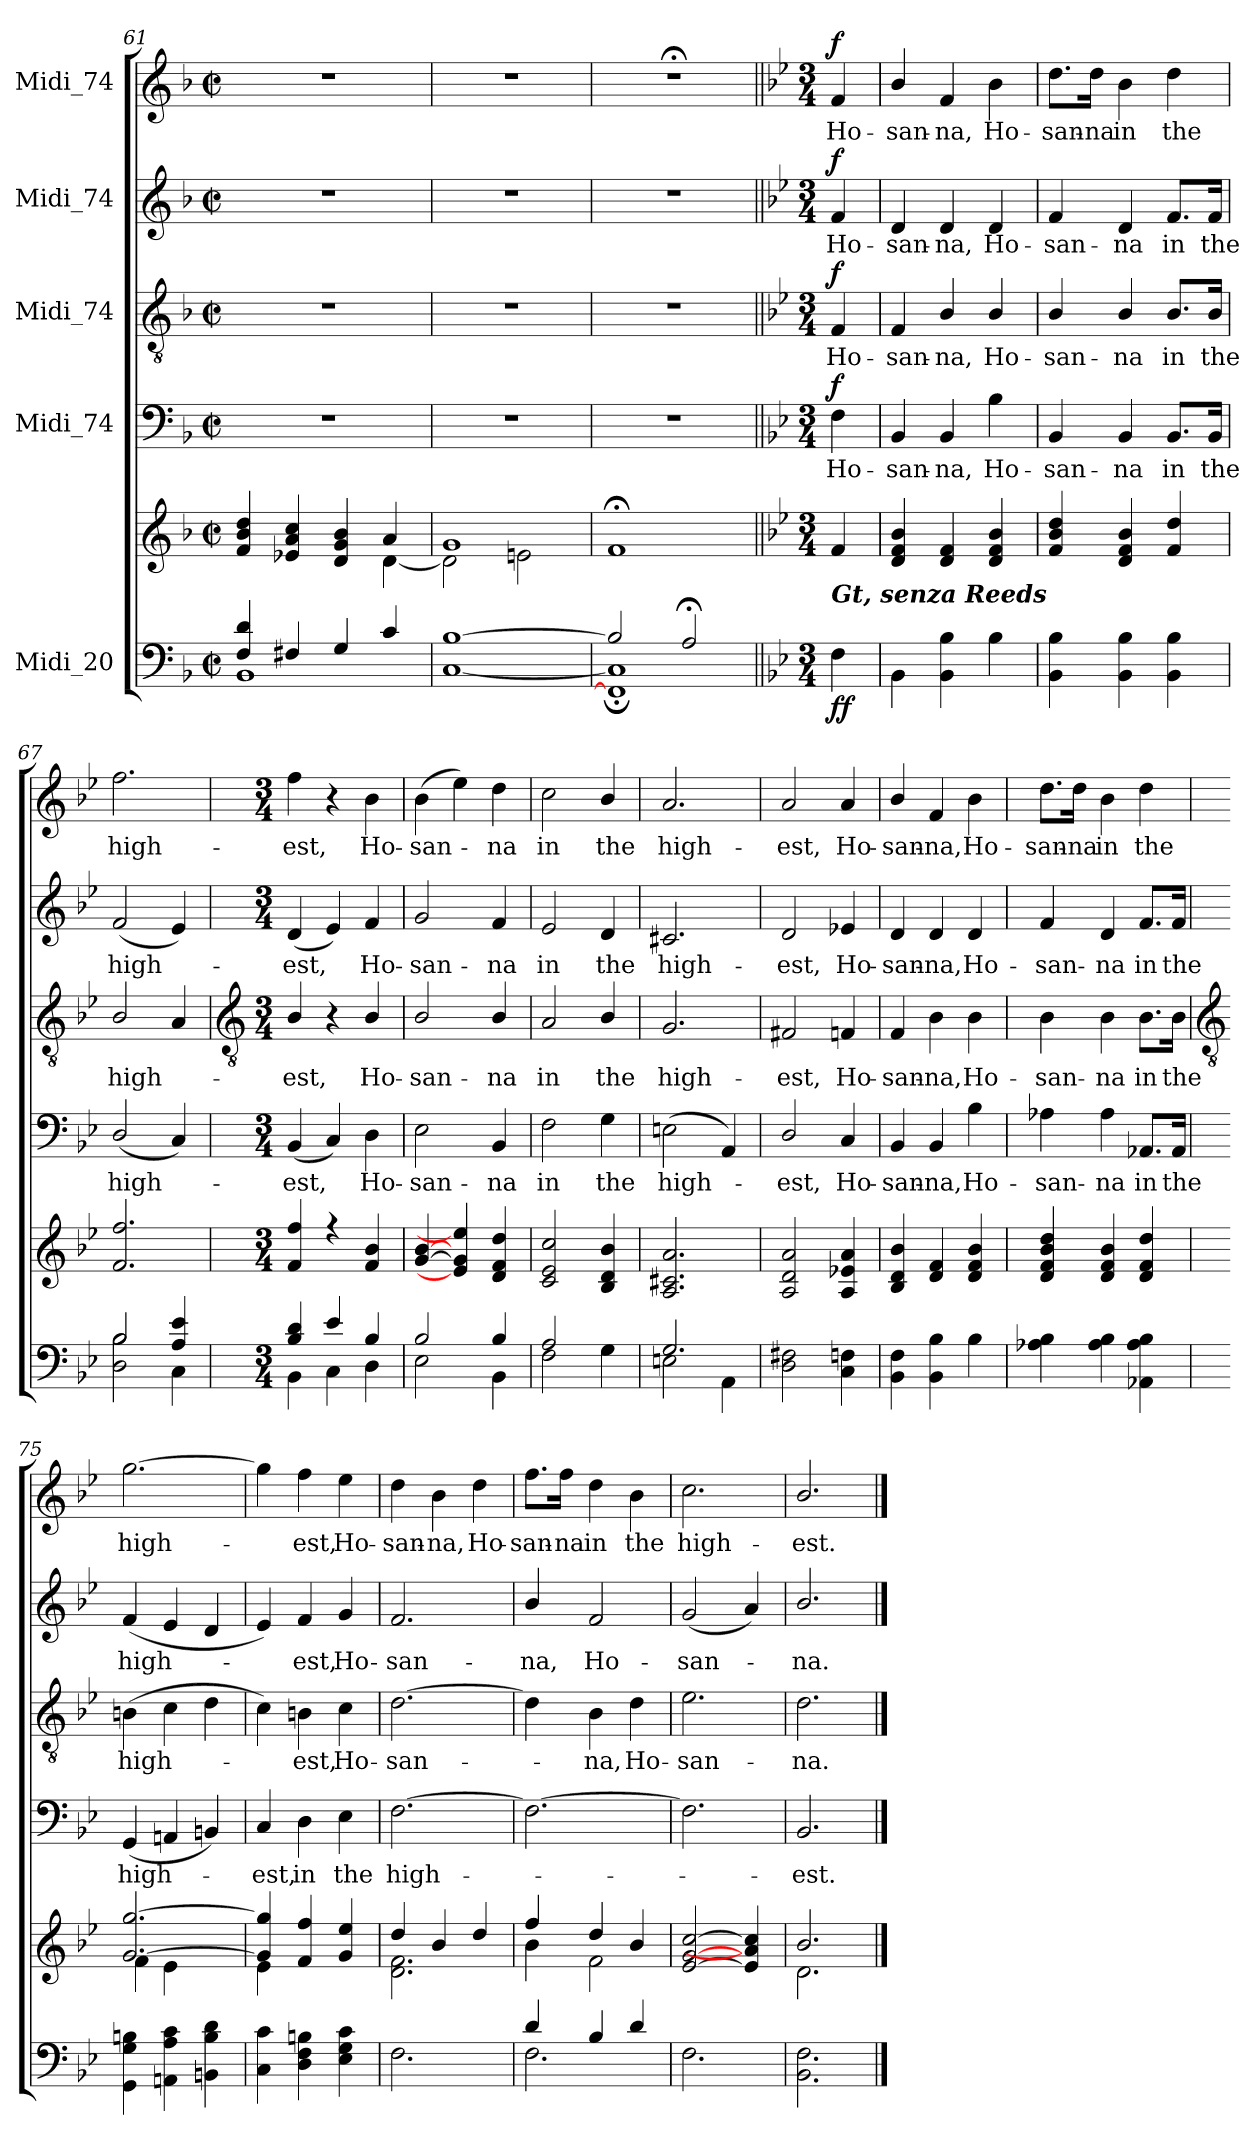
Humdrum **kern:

**kern	**kern	**dynam	**kern	**text	**dynam	**kern	**text	**dynam	**kern	**text	**dynam	**kern	**text	**dynam
*part5	*part5	*part5	*part4	*part4	*part4	*part3	*part3	*part3	*part2	*part2	*part2	*part1	*part1	*part1
*staff6	*staff5	*staff5/6	*staff4	*staff4	*staff4	*staff3	*staff3	*staff3	*staff2	*staff2	*staff2	*staff1	*staff1	*staff1
*I"Midi_20	*	*	*I"Midi_74	*	*	*I"Midi_74	*	*	*I"Midi_74	*	*	*I"Midi_74	*	*
!!LO:LB:g=z
*clefF4	*clefG2	*	*clefF4	*	*	*clefGv2	*	*	*clefG2	*	*	*clefG2	*	*
*k[b-]	*k[b-]	*	*k[b-]	*	*	*k[b-]	*	*	*k[b-]	*	*	*k[b-]	*	*
*F:	*F:	*	*F:	*	*	*F:	*	*	*F:	*	*	*F:	*	*
*M2/2	*M2/2	*	*M2/2	*	*	*M2/2	*	*	*M2/2	*	*	*M2/2	*	*
*met(c|)	*met(c|)	*	*met(c|)	*	*	*met(c|)	*	*	*met(c|)	*	*	*met(c|)	*	*
=61	=61	=61	=61	=61	=61	=61	=61	=61	=61	=61	=61	=61	=61	=61
*^	*^	*	*	*	*	*	*	*	*	*	*	*	*	*
4F/ 4d/	1BB-\	4f 4b- 4dd	2.ryy	.	1r	.	.	1r	.	.	1r	.	.	1r	.	.
4F#X/	.	4e-X 4a 4cc	.	.	.	.	.	.	.	.	.	.	.	.	.	.
4G/	.	4d 4g 4b-	.	.	.	.	.	.	.	.	.	.	.	.	.	.
4c/	.	4a	[4d\	.	.	.	.	.	.	.	.	.	.	.	.	.
=62	=62	=62	=62	=62	=62	=62	=62	=62	=62	=62	=62	=62	=62	=62	=62	=62
[1B-/	[1C\	1g	2d\]	.	1r	.	.	1r	.	.	1r	.	.	1r	.	.
.	.	.	2en\	.	.	.	.	.	.	.	.	.	.	.	.	.
=63	=63	=63	=63	=63	=63	=63	=63	=63	=63	=63	=63	=63	=63	=63	=63	=63
2B-/]	1FF\]; 1C\];	1f;<	1ryy	.	1r	.	.	1r	.	.	1r	.	.	1r;<	.	.
2A;</	.	.	.	.	.	.	.	.	.	.	.	.	.	.	.	.
=64||	=64||	=64||	=64||	=64||	=64||	=64||	=64||	=64||	=64||	=64||	=64||	=64||	=64||	=64||	=64||	=64||
*k[b-e-]	*	*k[b-e-]	*	*	*k[b-e-]	*	*	*k[b-e-]	*	*	*k[b-e-]	*	*	*k[b-e-]	*	*
*B-:	*	*B-:	*	*	*B-:	*	*	*B-:	*	*	*B-:	*	*	*B-:	*	*
*M3/4	*	*M3/4	*	*	*M3/4	*	*	*M3/4	*	*	*M3/4	*	*	*M3/4	*	*
!	!	!LO:TX:b:Bi:t=Gt, senza Reeds	!	!	!	!	!	!	!	!	!	!	!	!	!	!
!	!	!	!	!LO:DY:b=2	!	!LO:LY:b	!	!	!LO:LY:b	!	!	!LO:LY:b	!	!	!LO:LY:b	!
!	!	!	!	!LO:DY:n=1:b	!	!	!LO:DY:b	!	!	!LO:DY:b	!	!	!LO:DY:b	!	!	!LO:DY:b
4ryy	4F\	4f	4ryy	f f	4F	Ho-	f	4F	Ho-	f	4f	Ho-	f	4f	Ho-	f
=65	=65	=65	=65	=65	=65	=65	=65	=65	=65	=65	=65	=65	=65	=65	=65	=65
!LO:N:vis=1	!	!	!LO:N:vis=1	!	!	!LO:LY:b	!	!	!LO:LY:b	!	!	!LO:LY:b	!	!	!LO:LY:b	!
2.ryy	4BB-\	4d/ 4f/ 4b-/	2.ryy	.	4BB-	-san-	.	4F	-san-	.	4d	-san-	.	4b-/	-san-	.
!	!	!	!	!	!	!LO:LY:b	!	!	!LO:LY:b	!	!	!LO:LY:b	!	!	!LO:LY:b	!
.	4BB-\ 4B-\	4d 4f	.	.	4BB-	-na,	.	4B-/	-na,	.	4d	-na,	.	4f	-na,	.
!	!	!	!	!	!	!LO:LY:b	!	!	!LO:LY:b	!	!	!LO:LY:b	!	!	!LO:LY:b	!
.	4B-\	4d 4f 4b-	.	.	4B-	Ho-	.	4B-/	Ho-	.	4d	Ho-	.	4b-	Ho-	.
=66	=66	=66	=66	=66	=66	=66	=66	=66	=66	=66	=66	=66	=66	=66	=66	=66
!LO:N:vis=1	!	!	!LO:N:vis=1	!	!	!LO:LY:b	!	!	!LO:LY:b	!	!	!LO:LY:b	!	!	!LO:LY:b	!
2.ryy	4BB-\ 4B-\	4f 4b- 4dd	2.ryy	.	4BB-	-san-	.	4B-/	-san-	.	4f	-san-	.	8.dd\L	-san-	.
!	!	!	!	!	!	!	!	!	!	!	!	!	!	!	!LO:LY:b	!
.	.	.	.	.	.	.	.	.	.	.	.	.	.	16dd\Jk	-na	.
!	!	!	!	!	!	!LO:LY:b	!	!	!LO:LY:b	!	!	!LO:LY:b	!	!	!LO:LY:b	!
.	4BB-\ 4B-\	4d 4f 4b-	.	.	4BB-	-na	.	4B-/	-na	.	4d	-na	.	4b-	in	.
!	!	!	!	!	!	!LO:LY:b	!	!	!LO:LY:b	!	!	!LO:LY:b	!	!	!LO:LY:b	!
.	4BB-\ 4B-\	4f 4dd	.	.	8.BB-/L	in	.	8.B-/L	in	.	8.f/L	in	.	4dd	the	.
!	!	!	!	!	!	!LO:LY:b	!	!	!LO:LY:b	!	!	!LO:LY:b	!	!	!	!
.	.	.	.	.	16BB-/Jk	the	.	16B-/Jk	the	.	16f/Jk	the	.	.	.	.
=67	=67	=67	=67	=67	=67	=67	=67	=67	=67	=67	=67	=67	=67	=67	=67	=67
!	!	!	!LO:N:vis=1	!	!	!LO:LY:b	!	!	!LO:LY:b	!	!	!LO:LY:b	!	!	!LO:LY:b	!
2B-/	2D\ 2B-\	2.f 2.ff	2.ryy	.	(<2D/	high-	.	2B-/	high-	.	(<2f	high-	.	2.ff	high-	.
4A/ 4e-/	4C\	.	.	.	4C)	.	.	4A/	.	.	4e-)	.	.	.	.	.
!!LO:LB:g=z
=68	=68	=68	=68	=68	=68	=68	=68	=68	=68	=68	=68	=68	=68	=68	=68	=68
*	*	*	*	*	*	*	*	*clefGv2	*	*	*	*	*	*	*	*
*M3/4	*	*M3/4	*	*	*M3/4	*	*	*M3/4	*	*	*M3/4	*	*	*M3/4	*	*
!	!	!	!LO:N:vis=1	!	!	!LO:LY:b	!	!	!LO:LY:b	!	!	!LO:LY:b	!	!	!LO:LY:b	!
4B-/ 4d/	4BB-\	4f 4ff	2.ryy	.	(<4BB-	est,	.	4B-/	est,	.	(<4d	est,	.	4ff	-est,	.
4e-/	4C\	4r	.	.	4C)	.	.	4r	.	.	4e-)	.	.	4r	.	.
!	!	!	!	!	!	!LO:LY:b	!	!	!LO:LY:b	!	!	!LO:LY:b	!	!	!LO:LY:b	!
4B-/	4D\	4f 4b-	.	.	4D	Ho-	.	4B-/	Ho-	.	4f	Ho-	.	4b-	Ho-	.
=69	=69	=69	=69	=69	=69	=69	=69	=69	=69	=69	=69	=69	=69	=69	=69	=69
!	!	!	!LO:N:vis=1	!	!	!LO:LY:b	!	!	!LO:LY:b	!	!	!LO:LY:b	!	!	!LO:LY:b	!
2B-/	2E-\	[4g [4b-	2.ryy	.	2E-	-san-	.	2B-/	-san-	.	2g	-san-	.	(>4b-	-san-	.
.	.	4e-] 4g] 4ee-]	.	.	.	.	.	.	.	.	.	.	.	4ee-)	.	.
!	!	!	!	!	!	!LO:LY:b	!	!	!LO:LY:b	!	!	!LO:LY:b	!	!	!LO:LY:b	!
4B-/	4BB-\	4d 4f 4dd	.	.	4BB-	-na	.	4B-/	-na	.	4f	-na	.	4dd	na	.
=70	=70	=70	=70	=70	=70	=70	=70	=70	=70	=70	=70	=70	=70	=70	=70	=70
!	!	!	!LO:N:vis=1	!	!	!LO:LY:b	!	!	!LO:LY:b	!	!	!LO:LY:b	!	!	!LO:LY:b	!
2A/	2F\	2c 2e- 2cc	2.ryy	.	2F	in	.	2A	in	.	2e-	in	.	2cc	in	.
!	!	!	!	!	!	!LO:LY:b	!	!	!LO:LY:b	!	!	!LO:LY:b	!	!	!LO:LY:b	!
4ryy	4G\	4B-/ 4d/ 4b-/	.	.	4G	the	.	4B-/	the	.	4d	the	.	4b-/	the	.
=71	=71	=71	=71	=71	=71	=71	=71	=71	=71	=71	=71	=71	=71	=71	=71	=71
!	!	!	!LO:N:vis=1	!	!	!LO:LY:b	!	!	!LO:LY:b	!	!	!LO:LY:b	!	!	!LO:LY:b	!
2.G/	2En\	2.A 2.c#X 2.a	2.ryy	.	(<2En	high-	.	2.G	high-	.	2.c#X	high-	.	2.a	high-	.
.	4AA\	.	.	.	4AA)	.	.	.	.	.	.	.	.	.	.	.
=72	=72	=72	=72	=72	=72	=72	=72	=72	=72	=72	=72	=72	=72	=72	=72	=72
!LO:N:vis=1	!	!	!LO:N:vis=1	!	!	!LO:LY:b	!	!	!LO:LY:b	!	!	!LO:LY:b	!	!	!LO:LY:b	!
2.ryy	2D\ 2F#X\	2A 2d 2a	2.ryy	.	2D/	est,	.	2F#X	-est,	.	2d	-est,	.	2a	-est,	.
!	!	!	!	!	!	!LO:LY:b	!	!	!LO:LY:b	!	!	!LO:LY:b	!	!	!LO:LY:b	!
.	4C\ 4Fn\	4A 4e-X 4a	.	.	4C	Ho-	.	4Fn	Ho-	.	4e-X	Ho-	.	4a	Ho-	.
=73	=73	=73	=73	=73	=73	=73	=73	=73	=73	=73	=73	=73	=73	=73	=73	=73
!LO:N:vis=1	!	!	!LO:N:vis=1	!	!	!LO:LY:b	!	!	!LO:LY:b	!	!	!LO:LY:b	!	!	!LO:LY:b	!
2.ryy	4BB-\ 4F\	4B-/ 4d/ 4b-/	2.ryy	.	4BB-	-san-	.	4F	-san-	.	4d	-san-	.	4b-/	-san-	.
!	!	!	!	!	!	!LO:LY:b	!	!	!LO:LY:b	!	!	!LO:LY:b	!	!	!LO:LY:b	!
.	4BB-\ 4B-\	4d 4f	.	.	4BB-	-na,	.	4B-	-na,	.	4d	-na,	.	4f	-na,	.
!	!	!	!	!	!	!LO:LY:b	!	!	!LO:LY:b	!	!	!LO:LY:b	!	!	!LO:LY:b	!
.	4B-\	4d 4f 4b-	.	.	4B-	Ho-	.	4B-	Ho-	.	4d	Ho-	.	4b-	Ho-	.
=74	=74	=74	=74	=74	=74	=74	=74	=74	=74	=74	=74	=74	=74	=74	=74	=74
!LO:N:vis=1	!	!	!LO:N:vis=1	!	!	!LO:LY:b	!	!	!LO:LY:b	!	!	!LO:LY:b	!	!	!LO:LY:b	!
2.ryy	4A-X\ 4B-\	4d 4f 4b- 4dd	2.ryy	.	4A-X	-san-	.	4B-	-san-	.	4f	-san-	.	8.dd\L	-san-	.
!	!	!	!	!	!	!	!	!	!	!	!	!	!	!	!LO:LY:b	!
.	.	.	.	.	.	.	.	.	.	.	.	.	.	16dd\Jk	-na	.
!	!	!	!	!	!	!LO:LY:b	!	!	!LO:LY:b	!	!	!LO:LY:b	!	!	!LO:LY:b	!
.	4A-\ 4B-\	4d 4f 4b-	.	.	4A-	-na	.	4B-	-na	.	4d	-na	.	4b-	in	.
!	!	!	!	!	!	!LO:LY:b	!	!	!LO:LY:b	!	!	!LO:LY:b	!	!	!LO:LY:b	!
.	4AA-X\ 4A-\ 4B-\	4d 4f 4dd	.	.	8.AA-X/L	in	.	8.B-\L	in	.	8.f/L	in	.	4dd	the	.
!	!	!	!	!	!	!LO:LY:b	!	!	!LO:LY:b	!	!	!LO:LY:b	!	!	!	!
.	.	.	.	.	16AA-/Jk	the	.	16B-\Jk	the	.	16f/Jk	the	.	.	.	.
!!LO:LB:g=z
=75	=75	=75	=75	=75	=75	=75	=75	=75	=75	=75	=75	=75	=75	=75	=75	=75
*	*	*	*	*	*	*	*	*clefGv2	*	*	*	*	*	*	*	*
!LO:N:vis=1	!	!	!	!	!	!LO:LY:b	!	!	!LO:LY:b	!	!	!LO:LY:b	!	!	!LO:LY:b	!
2.ryy	4GG\ 4G\ 4Bn\	[2.g/ [2.gg/	4f\	.	(<4GG	high-	.	(>4Bn	high-	.	(<4f	high-	.	[2.gg	high-	.
.	4AAn\ 4A\ 4c\	.	4e-\	.	4AAn	.	.	4c	.	.	4e-	.	.	.	.	.
.	4BBn\ 4B\ 4d\	.	4ryy	.	4BBn)	.	.	4d	.	.	4d	.	.	.	.	.
=76	=76	=76	=76	=76	=76	=76	=76	=76	=76	=76	=76	=76	=76	=76	=76	=76
!LO:N:vis=1	!	!	!	!	!	!LO:LY:b	!	!	!	!	!	!	!	!	!	!
2.ryy	4C\ 4c\	4g/] 4gg/]	4e-\	.	4C	est,	.	4c)	.	.	4e-)	.	.	4gg]	.	.
!	!	!	!	!	!	!LO:LY:b	!	!	!LO:LY:b	!	!	!LO:LY:b	!	!	!LO:LY:b	!
.	4D\ 4F\ 4Bn\	4f/ 4ff/	2ryy	.	4D	in	.	4Bn	est,	.	4f	est,	.	4ff	est,	.
!	!	!	!	!	!	!LO:LY:b	!	!	!LO:LY:b	!	!	!LO:LY:b	!	!	!LO:LY:b	!
.	4E-\ 4G\ 4c\	4g/ 4ee-/	.	.	4E-	the	.	4c	Ho-	.	4g	Ho-	.	4ee-	Ho-	.
=77	=77	=77	=77	=77	=77	=77	=77	=77	=77	=77	=77	=77	=77	=77	=77	=77
!LO:N:vis=1	!	!	!	!	!	!LO:LY:b	!	!	!LO:LY:b	!	!	!LO:LY:b	!	!	!LO:LY:b	!
2.ryy	2.F\	4dd/	2.d\ 2.f\	.	[2.F	high-	.	[2.d	-san-	.	2.f	-san-	.	4dd	-san-	.
!	!	!	!	!	!	!	!	!	!	!	!	!	!	!	!LO:LY:b	!
.	.	4b-/	.	.	.	.	.	.	.	.	.	.	.	4b-	-na,	.
!	!	!	!	!	!	!	!	!	!	!	!	!	!	!	!LO:LY:b	!
.	.	4dd/	.	.	.	.	.	.	.	.	.	.	.	4dd	Ho-	.
=78	=78	=78	=78	=78	=78	=78	=78	=78	=78	=78	=78	=78	=78	=78	=78	=78
!	!	!	!	!	!	!	!	!	!	!	!	!LO:LY:b	!	!	!LO:LY:b	!
4d/	2.F\	4ff/	4b-\	.	2.F_	.	.	4d]	.	.	4b-/	-na,	.	8.ff\L	-san-	.
!	!	!	!	!	!	!	!	!	!	!	!	!	!	!	!LO:LY:b	!
.	.	.	.	.	.	.	.	.	.	.	.	.	.	16ff\Jk	-na	.
!	!	!	!	!	!	!	!	!	!LO:LY:b	!	!	!LO:LY:b	!	!	!LO:LY:b	!
4B-/	.	4dd/	2f\	.	.	.	.	4B-	na,	.	2f	Ho-	.	4dd	in	.
!	!	!	!	!	!	!	!	!	!LO:LY:b	!	!	!	!	!	!LO:LY:b	!
4d/	.	4b-/	.	.	.	.	.	4d	Ho-	.	.	.	.	4b-	the	.
=79	=79	=79	=79	=79	=79	=79	=79	=79	=79	=79	=79	=79	=79	=79	=79	=79
!LO:N:vis=1	!	!	!LO:N:vis=1	!	!	!	!	!	!LO:LY:b	!	!	!LO:LY:b	!	!	!LO:LY:b	!
2.ryy	2.F\	[2e- [2g [2cc	2.ryy	.	2.F]	.	.	2.e-	-san-	.	(<2g	-san-	.	2.cc	high-	.
.	.	4e-] 4a] 4cc]	.	.	.	.	.	.	.	.	4a)	.	.	.	.	.
=80	=80	=80	=80	=80	=80	=80	=80	=80	=80	=80	=80	=80	=80	=80	=80	=80
!LO:N:vis=1	!	!	!	!	!	!LO:LY:b	!	!	!LO:LY:b	!	!	!LO:LY:b	!	!	!LO:LY:b	!
2.ryy	2.BB-\ 2.F\	2.b-/	2.d\	.	2.BB-	est.	.	2.d	-na.	.	2.b-/	na.	.	2.b-/	-est.	.
*v	*v	*	*	*	*	*	*	*	*	*	*	*	*	*	*	*
*	*v	*v	*	*	*	*	*	*	*	*	*	*	*	*	*
==	==	==	==	==	==	==	==	==	==	==	==	==	==	==
*-	*-	*-	*-	*-	*-	*-	*-	*-	*-	*-	*-	*-	*-	*-
